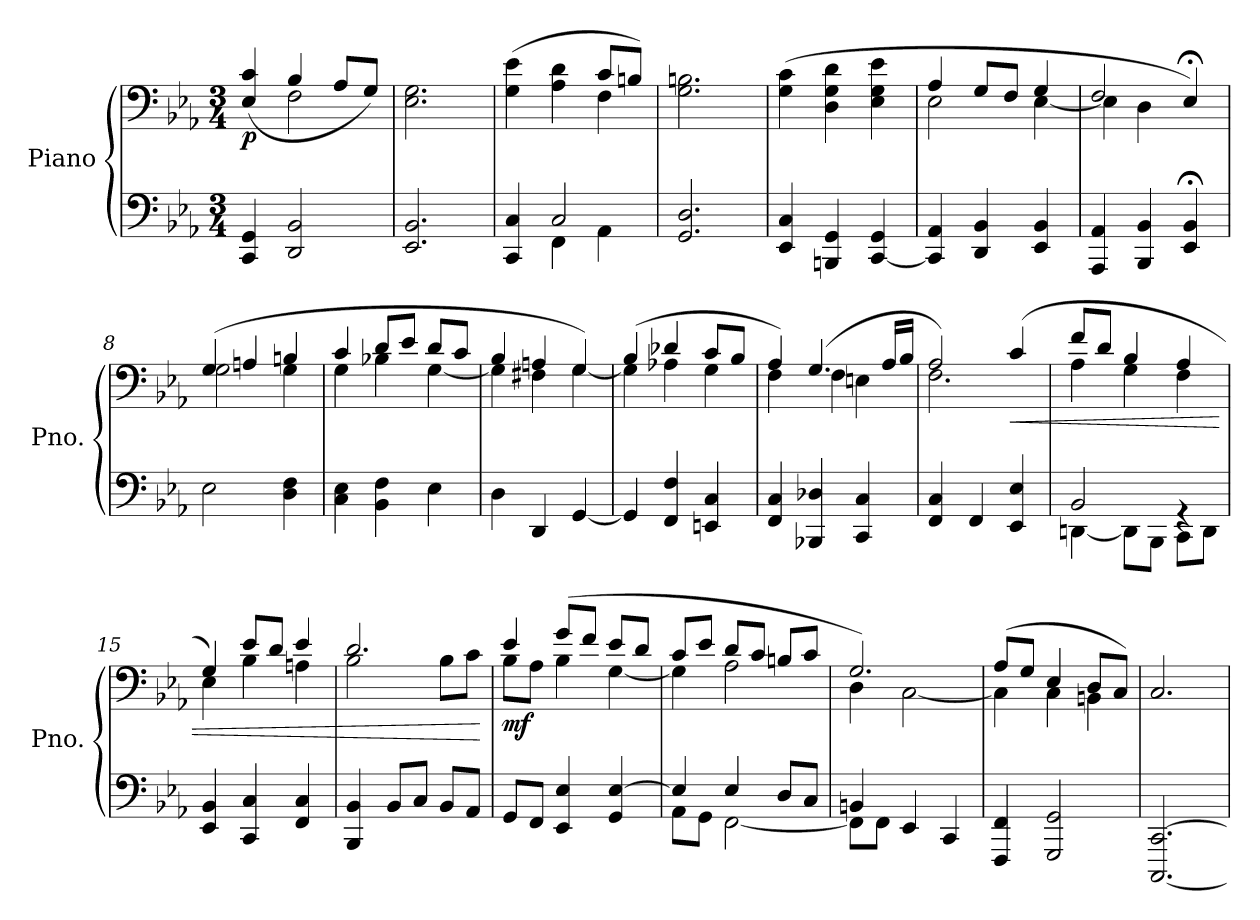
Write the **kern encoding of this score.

**kern	**kern	**dynam
*part1	*part1	*part1
*staff2	*staff1	*staff1/2
*I"Piano	*	*
*I'Pno.	*	*
*clefF4	*clefF4	*
*k[b-e-a-]	*k[b-e-a-]	*
*M3/4	*M3/4	*
*MM50	*MM50	*
=1	=1	=1
*	*^	*
!	!	!	!LO:DY:b
4CC/ 4GG/	(4E-/ 4c/	4ryy	p
2DD/ 2BB-/	4B-/	2F\	.
.	8A-/L	.	.
.	8G/J)	.	.
*	*v	*v	*
=2	=2	=2
2.EE-/ 2.BB-/	2.E-\ 2.G\	.
=3	=3	=3
*^	*^	*
4CC/ 4C/	4ryy	(4G\ 4e-\	2ryy	.
2C/	4FF\	4A-\ 4d\	.	.
.	4AA-\	8c/L	4F\	.
.	.	8Bn/J)	.	.
*v	*v	*	*	*
*	*v	*v	*
=4	=4	=4
2.GG/ 2.D/	2.G\ 2.Bn\	.
=5	=5	=5
4EE-/ 4C/	(4G\ 4c\	.
4BBBn/ 4GG/	4D\ 4G\ 4d\	.
[4CC/ 4GG/	4E-\ 4G\ 4e-\	.
=6	=6	=6
*	*^	*
4CC/] 4AA-/	4A-/	2E-\	.
4DD/ 4BB-/	8G/L	.	.
.	8F/J	.	.
4EE-/ 4BB-/	4G/	[4E-\	.
=7	=7	=7	=7
4AAA-/ 4AA-/	2F/	4E-\]	.
4BBB-/ 4BB-/	.	4D\	.
4EE-/;< 4BB-/;<	4E-;</)	4ryy	.
!!LO:LB:g=z	!!
=8	=8	=8	=8
2E-\	(4G/	2G\	.
.	4An/	.	.
4D\ 4F\	4Bn/	4G\	.
=9	=9	=9	=9
4C\ 4E-\	4c/	4G\	.
4BB-\ 4F\	8d/L	4B-X\	.
.	8e-/J	.	.
4E-\	8d/L	[4G\	.
.	8c/J	.	.
=10	=10	=10	=10
4D\	4B-/	4G\]	.
4DD/	4An/	4F#X\	.
[4GG/	4G/)	[4G\	.
=11	=11	=11	=11
4GG/]	(4B-/	4G\]	.
4FF/ 4F/	4d-X/	4A-X\	.
4EEn/ 4C/	8c/L	4G\	.
.	8B-/J	.	.
=12	=12	=12	=12
4FF/ 4C/	4A-/)	4F\	.
4BBB-X/ 4D-X/	(4.G/	4F\	.
4CC/ 4C/	.	4En\	.
.	16A-/LL	.	.
.	16B-/JJ	.	.
!!LO:LB:g=z	!!
=13	=13	=13	=13
4FF/ 4C/	2A-/)	2.F\	.
4FF/	.	.	.
!	!	!	!LO:HP:b
4EE-/ 4E-/	(4c/	.	<
=14	=14	=14	=14
*^	*	*	*
2BB-/	[4DDn\	8f/L	4A-\	.
.	.	8d/J	.	.
.	8DD\L]	4B-/	4G\	.
.	8BBB-\J	.	.	.
4rGG	8CC\L	4A-/	4F\	.
.	8DD\J	.	.	.
*v	*v	*	*	*
=15	=15	=15	=15
4EE-/ 4BB-/	4G/)	4E-\	.
4CC/ 4C/	8e-/L	4B-\	.
.	8d/J	.	.
4FF/ 4C/	4e-/	4An\	.
=16	=16	=16	=16
4BBB-/ 4BB-/	2.d/	2B-\	.
8BB-/L	.	.	.
8C/J	.	.	.
8BB-/L	.	8B-\L	.
8AA-/J	.	8c\J	.
*	*v	*v	*
.	.	[
=17	=17	=17
*	*^	*
!	!	!	!LO:DY:b
8GG/L	4e-/	8B-\L	mf
8FF/J	.	8A-\J	.
4EE-/ 4E-/	(8g/L	4B-\	.
.	8f/J	.	.
4GG/ [4E-/	8e-/L	[4G\	.
.	8d/J	.	.
!!LO:LB:g=z	!!
=18	=18	=18	=18
*^	*	*	*
4E-/]	8AA-\L	8c/L	4G\]	.
.	8GG\J	8e-/J	.	.
4E-/	[2FF\	8d/L	2A-\	.
.	.	8c/J	.	.
8D/L	.	8Bn/L	.	.
8C/J	.	8c/J	.	.
=19	=19	=19	=19	=19
4BBn/	8FF\L]	2.G/)	4D\	.
.	8FF\J	.	.	.
4EE-/	2ryy	.	[2C\	.
4CC/	.	.	.	.
*v	*v	*	*	*
=20	=20	=20	=20
4FFF/ 4FF/	(8A-/L	4C\]	.
.	8G/J	.	.
2GGG/ 2GG/	4E-/	4C\	.
.	8D/L	4BBn\	.
.	8C/J)	.	.
*	*v	*v	*
=21	=21	=21
[2.CCC/ [2.CC/	2.C/	.
=	=	=
*-	*-	*-
